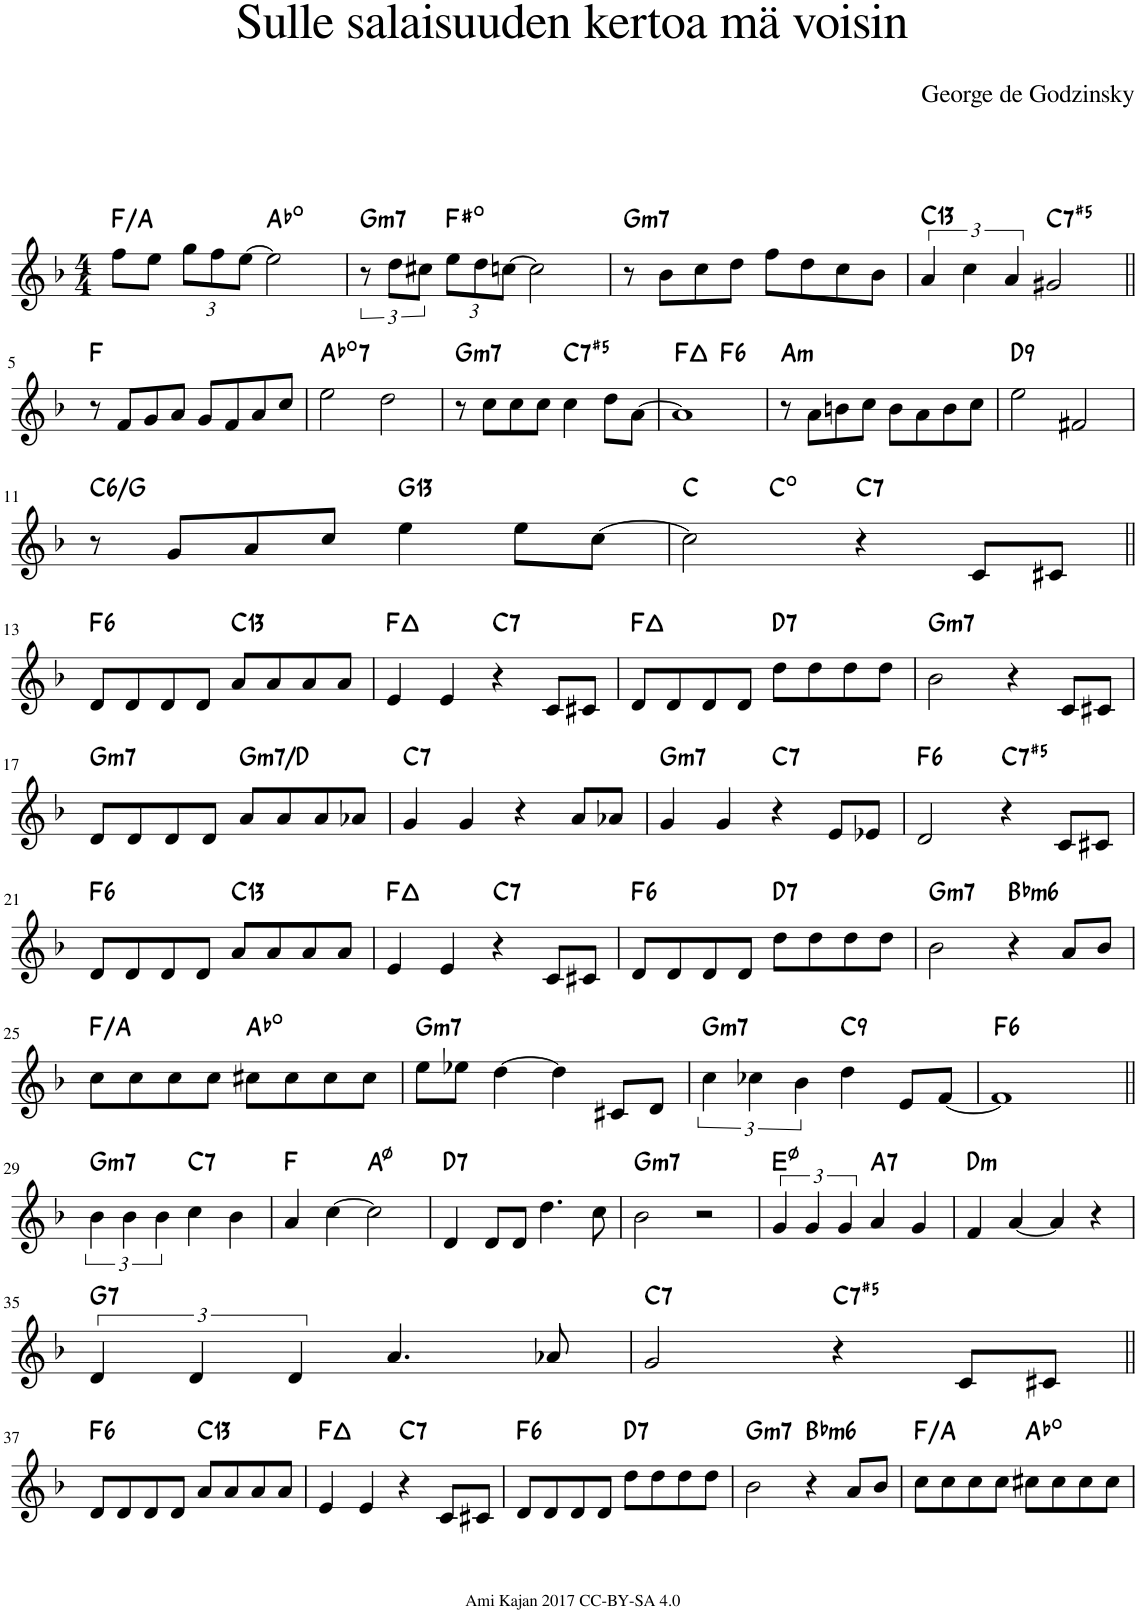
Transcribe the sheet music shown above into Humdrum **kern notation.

**kern	**harte
*part1	*part1
*staff1	*
*I"Piano	*
*I'Pno.	*
*clefG2	*
*k[b-]	*
*M4/4	*
=1	=1
8ff\L	F:maj/3
8ee\J	.
*Xbrackettup	*
12gg\L	.
12ff\	.
[12ee\J	.
2ee\]	Ab:dim
=2	=2
*brackettup	*
!	!LO:H:kt=m7
12r	G:min7
12dd\L	.
12cc#X\J	.
*Xbrackettup	*
12ee\L	F#:dim
12dd\	.
[12ccn\J	.
2cc\]	.
=3	=3
!	!LO:H:kt=m7
8r	G:min7
8b-\L	.
8cc\	.
8dd\J	.
8ff\L	.
8dd\	.
8cc\	.
8b-\J	.
=4	=4
*brackettup	*
!	!LO:H:kt=13
6a/	C:9(11,13)
6cc\	.
6a/	.
!	!LO:H:kt=7
2g#X/	C:(3,#5,b7)
!!LO:LB:g=z
=5||	=5||
8r	F:maj
8f/L	.
8g/	.
8a/J	.
8g/L	.
8f/	.
8a/	.
8cc/J	.
=6	=6
!	!LO:H:kt=7
2ee\	Ab:dim7
2dd\	.
=7	=7
!	!LO:H:kt=m7
8r	G:min7
8cc\L	.
8cc\	.
8cc\J	.
!	!LO:H:kt=7
4cc\	C:(3,#5,b7)
8dd\L	.
[8a\J	.
=8	=8
*^	*
1a]	2ryy	F:maj
!	!	!LO:H:kt=6
.	2ryy	F:maj6
=9	=9	=9
!	!	!LO:H:kt=m
*v	*v	*
8r	A:min
8a\L	.
8bn\	.
8cc\J	.
8b\L	.
8a\	.
8b\	.
8cc\J	.
=10	=10
!	!LO:H:kt=9
2ee\	D:9
2f#X/	.
!!LO:LB:g=z
=11	=11
!	!LO:H:kt=6
8r	C:maj6/5
8g/L	.
8a/	.
8cc/J	.
!	!LO:H:kt=13
4ee\	G:9(11,13)
8ee\L	.
[8cc\J	.
=12	=12
*^	*
2cc\]	4ryy	C:maj
.	2.ryy	C:dim
!	!	!LO:H:kt=7
4r	.	C:7
8c/L	.	.
8c#X/J	.	.
!!LO:LB:g=z	!!
=13||	=13||	=13||
!	!	!LO:H:kt=6
*v	*v	*
8d/L	F:maj6
8d/	.
8d/	.
8d/J	.
!	!LO:H:kt=13
8a/L	C:9(11,13)
8a/	.
8a/	.
8a/J	.
=14	=14
4e/	F:maj
4e/	.
!	!LO:H:kt=7
4r	C:7
8c/L	.
8c#X/J	.
=15	=15
8d/L	F:maj
8d/	.
8d/	.
8d/J	.
!	!LO:H:kt=7
8dd\L	D:7
8dd\	.
8dd\	.
8dd\J	.
=16	=16
!	!LO:H:kt=m7
2b-\	G:min7
4r	.
8c/L	.
8c#X/J	.
!!LO:LB:g=z
=17	=17
!	!LO:H:kt=m7
8d/L	G:min7
8d/	.
8d/	.
8d/J	.
!	!LO:H:kt=m7
8a/L	G:min7/5
8a/	.
8a/	.
8a-X/J	.
=18	=18
!	!LO:H:kt=7
4g/	C:7
4g/	.
4r	.
8a/L	.
8a-X/J	.
=19	=19
!	!LO:H:kt=m7
4g/	G:min7
4g/	.
!	!LO:H:kt=7
4r	C:7
8e/L	.
8e-X/J	.
=20	=20
!	!LO:H:kt=6
2d/	F:maj6
!	!LO:H:kt=7
4r	C:(3,#5,b7)
8c/L	.
8c#X/J	.
!!LO:LB:g=z
=21	=21
!	!LO:H:kt=6
8d/L	F:maj6
8d/	.
8d/	.
8d/J	.
!	!LO:H:kt=13
8a/L	C:9(11,13)
8a/	.
8a/	.
8a/J	.
=22	=22
4e/	F:maj
4e/	.
!	!LO:H:kt=7
4r	C:7
8c/L	.
8c#X/J	.
=23	=23
!	!LO:H:kt=6
8d/L	F:maj6
8d/	.
8d/	.
8d/J	.
!	!LO:H:kt=7
8dd\L	D:7
8dd\	.
8dd\	.
8dd\J	.
=24	=24
!	!LO:H:kt=m7
2b-\	G:min7
!	!LO:H:kt=m6
4r	Bb:min6
8a/L	.
8b-/J	.
!!LO:LB:g=z
=25	=25
8cc\L	F:maj/3
8cc\	.
8cc\	.
8cc\J	.
8cc#X\L	Ab:dim
8cc#\	.
8cc#\	.
8cc#\J	.
=26	=26
!	!LO:H:kt=m7
8ee\L	G:min7
8ee-X\J	.
[4dd\	.
4dd\]	.
8c#X/L	.
8d/J	.
=27	=27
!	!LO:H:kt=m7
6cc\	G:min7
6cc-X\	.
6b-\	.
!	!LO:H:kt=9
4dd\	C:9
8e/L	.
[8f/J	.
=28	=28
!	!LO:H:kt=6
1f]	F:maj6
!!LO:LB:g=z
=29||	=29||
!	!LO:H:kt=m7
6b-\	G:min7
6b-\	.
6b-\	.
!	!LO:H:kt=7
4cc\	C:7
4b-\	.
=30	=30
4a/	F:maj
[4cc\	.
2cc\]	A:hdim7
=31	=31
!	!LO:H:kt=7
4d/	D:7
8d/L	.
8d/J	.
4.dd\	.
8cc\	.
=32	=32
!	!LO:H:kt=m7
2b-\	G:min7
2r	.
=33	=33
6g/	E:hdim7
6g/	.
6g/	.
!	!LO:H:kt=7
4a/	A:7
4g/	.
=34	=34
!	!LO:H:kt=m
4f/	D:min
[4a/	.
4a/]	.
4r	.
!!LO:LB:g=z
=35	=35
!	!LO:H:kt=7
6d/	G:7
6d/	.
6d/	.
4.a/	.
8a-X/	.
=36	=36
!	!LO:H:kt=7
2g/	C:7
!	!LO:H:kt=7
4r	C:(3,#5,b7)
8c/L	.
8c#X/J	.
!!LO:LB:g=z
=37||	=37||
!	!LO:H:kt=6
8d/L	F:maj6
8d/	.
8d/	.
8d/J	.
!	!LO:H:kt=13
8a/L	C:9(11,13)
8a/	.
8a/	.
8a/J	.
=38	=38
4e/	F:maj
4e/	.
!	!LO:H:kt=7
4r	C:7
8c/L	.
8c#X/J	.
=39	=39
!	!LO:H:kt=6
8d/L	F:maj6
8d/	.
8d/	.
8d/J	.
!	!LO:H:kt=7
8dd\L	D:7
8dd\	.
8dd\	.
8dd\J	.
=40	=40
!	!LO:H:kt=m7
2b-\	G:min7
!	!LO:H:kt=m6
4r	Bb:min6
8a/L	.
8b-/J	.
=41	=41
8cc\L	F:maj/3
8cc\	.
8cc\	.
8cc\J	.
8cc#X\L	Ab:dim
8cc#\	.
8cc#\	.
8cc#\J	.
=	=
*-	*-
